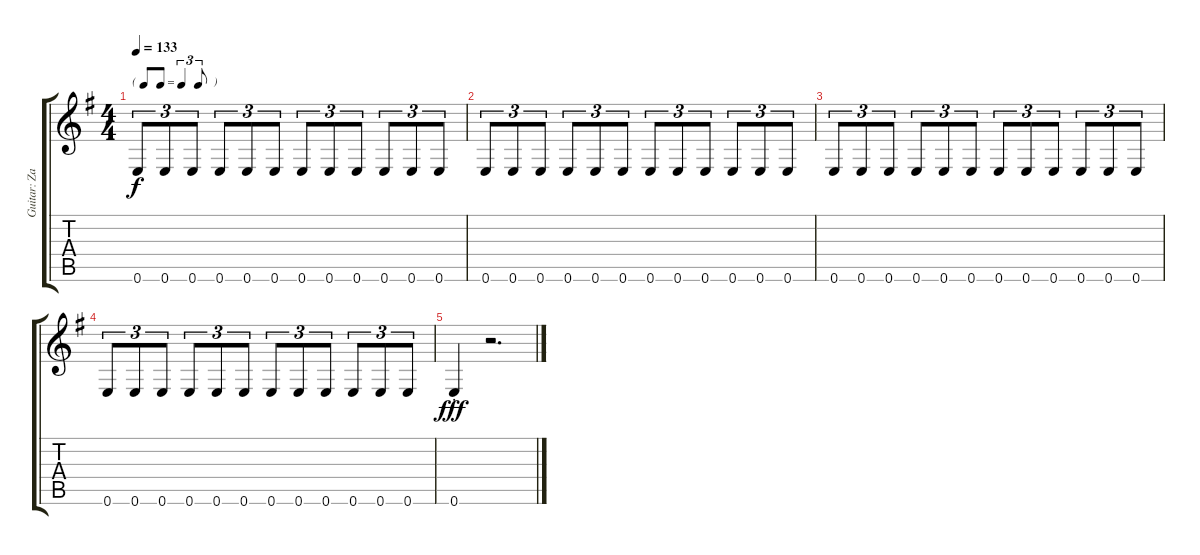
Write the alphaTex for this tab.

\track ("Guitar: Zakk" "Guitar: Za") {instrument electricguitarclean}
\staff {score tabs}
\tuning (E4 B3 G3 D3 A2 E2) {hide}
\ts (4 4)
\tf triplet8th
\tempo 133
\clef g2
\ks g
0.6.8{tu (3 2) dy f} 0.6.8{tu (3 2)} 0.6.8{tu (3 2)} 0.6.8{tu (3 2)} 0.6.8{tu (3 2)} 0.6.8{tu (3 2)} 0.6.8{tu (3 2)} 0.6.8{tu (3 2)} 0.6.8{tu (3 2)} 0.6.8{tu (3 2)} 0.6.8{tu (3 2)} 0.6.8{tu (3 2)} |
0.6.8{tu (3 2)} 0.6.8{tu (3 2)} 0.6.8{tu (3 2)} 0.6.8{tu (3 2)} 0.6.8{tu (3 2)} 0.6.8{tu (3 2)} 0.6.8{tu (3 2)} 0.6.8{tu (3 2)} 0.6.8{tu (3 2)} 0.6.8{tu (3 2)} 0.6.8{tu (3 2)} 0.6.8{tu (3 2)} |
0.6.8{tu (3 2)} 0.6.8{tu (3 2)} 0.6.8{tu (3 2)} 0.6.8{tu (3 2)} 0.6.8{tu (3 2)} 0.6.8{tu (3 2)} 0.6.8{tu (3 2)} 0.6.8{tu (3 2)} 0.6.8{tu (3 2)} 0.6.8{tu (3 2)} 0.6.8{tu (3 2)} 0.6.8{tu (3 2)} |
0.6.8{tu (3 2)} 0.6.8{tu (3 2)} 0.6.8{tu (3 2)} 0.6.8{tu (3 2)} 0.6.8{tu (3 2)} 0.6.8{tu (3 2)} 0.6.8{tu (3 2)} 0.6.8{tu (3 2)} 0.6.8{tu (3 2)} 0.6.8{tu (3 2)} 0.6.8{tu (3 2)} 0.6.8{tu (3 2)} |
0.6{st}.4{dy fff} r.2{d}
